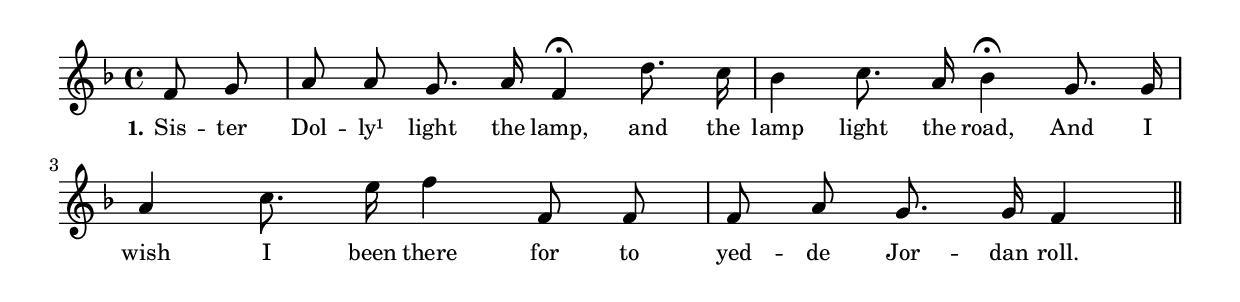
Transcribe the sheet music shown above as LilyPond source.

% 054.ly - Score sheet for "The white marble stone."
% Copyright (C) 2007  Marcus Brinkmann <marcus@gnu.org>
%
% This score sheet is free software; you can redistribute it and/or
% modify it under the terms of the Creative Commons Legal Code
% Attribution-ShareALike as published by Creative Commons; either
% version 2.0 of the License, or (at your option) any later version.
%
% This score sheet is distributed in the hope that it will be useful,
% but WITHOUT ANY WARRANTY; without even the implied warranty of
% MERCHANTABILITY or FITNESS FOR A PARTICULAR PURPOSE.  See the
% Creative Commons Legal Code Attribution-ShareALike for more details.
%
% You should have received a copy of the Creative Commons Legal Code
% Attribution-ShareALike along with this score sheet; if not, write to
% Creative Commons, 543 Howard Street, 5th Floor,
% San Francisco, CA 94105-3013  United States

\version "2.21.0"

%\header
%{
%  title = "The white marble stone."
%  composer = "trad."
%}

melody =
<<
     \context Voice
    {
	\set Staff.midiInstrument = "acoustic grand"
	\override Staff.VerticalAxisGroup.minimum-Y-extent = #'(0 . 0)
	
	\autoBeamOff

	\time 4/4
	\clef violin
	\key f \major

	\partial 4 f'8 g' | a'8 a' g'8. a'16 f'4\fermata d''8. c''16 |
	bes'4 c''8. a'16 bes'4\fermata g'8. g'16 |
	a'4 c''8. e''16 f''4 f'8 f' | f'8 a' g'8. g'16 f'4 \bar "||"
    }

    \new Lyrics
    \lyricsto "" {
        \override LyricText.font-size = #0
        \override StanzaNumber.font-size = #-1

	\set stanza = "1."
	Sis -- ter Dol -- ly¹ light the lamp,
	and the lamp light the road,
	And I wish I been there
	for to yed -- de Jor -- dan roll.
    }
>>


\score
{
  \new Staff { \melody }

  \layout { indent = 0.0 }
}


\score
{
  \new Staff { \unfoldRepeats \melody }

  
  \midi {
    \tempo 4 = 80
    }


}
